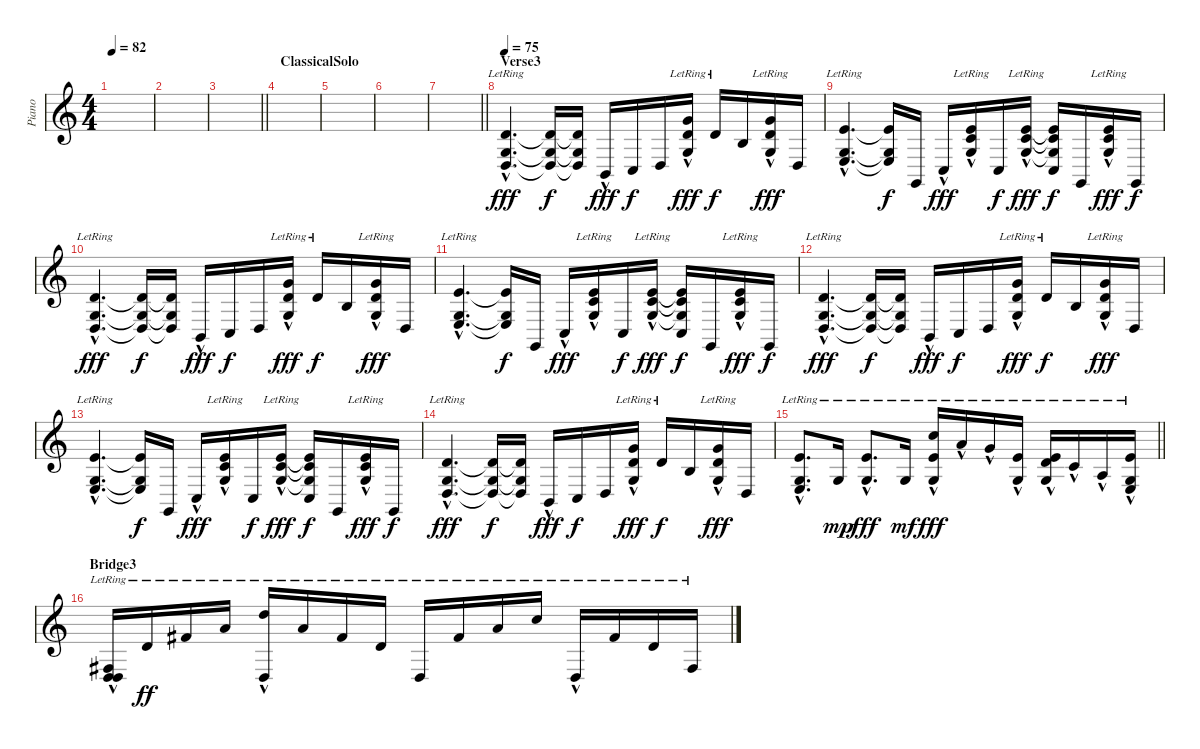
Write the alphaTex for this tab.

\track ("Piano" "Piano") {instrument acousticgrandpiano}
\staff {score}
\tuning (E4 B3 G3 D3 A2 E2) {hide}
\ts (4 4)
\tempo 82
\clef g2
\ks c
|
|
\barLineRight lightlight
|
\section ("" "ClassicalSolo")
|
|
|
\barLineRight lightlight
|
\section ("" "Verse3")
\tempo 75
(7.3{hac lr} 5.4{hac lr} 5.5{hac lr}).4{d dy fff} (7.3{t} 5.4{t} 5.5{t}).16{dy f} (7.3{t} 5.4{t} 5.5{t}).16 2.5{hac}.16{dy fff} 3.5.16{dy f} 0.4.16 (3.1{hac} 3.2{hac} 5.4{hac lr}).16{dy fff} 3.2{lr}.16{dy f} 4.3.16 (3.1{hac lr} 3.2{hac lr} 5.4{hac lr}).16{dy fff} 5.5.16 |
(5.2{hac lr} 0.3{hac lr} 2.4{hac lr}).4{d} (5.2{t} 0.3{t} 2.4{t}).16{dy f} 3.6.16 3.5{hac}.16{dy fff} (5.2{hac lr} 5.3{hac lr} 5.4{hac lr}).16 3.5.16{dy f} (5.2{hac} 5.3{hac} 5.4{hac lr}).16{dy fff} (5.2{t} 5.3{t} 5.4{t} 3.5).16{dy f} 3.6.16 (5.2{hac} 5.3{hac lr} 5.4{hac}).16{dy fff} 3.6.16{dy f} |
(7.3{hac lr} 5.4{hac lr} 5.5{hac lr}).4{d dy fff} (7.3{t} 5.4{t} 5.5{t}).16{dy f} (7.3{t} 5.4{t} 5.5{t}).16 2.5{hac}.16{dy fff} 3.5.16{dy f} 0.4.16 (3.1{hac} 3.2{hac} 5.4{hac lr}).16{dy fff} 3.2{lr}.16{dy f} 4.3.16 (3.1{hac lr} 3.2{hac lr} 5.4{hac lr}).16{dy fff} 5.5.16 |
(5.2{hac lr} 0.3{hac lr} 2.4{hac lr}).4{d} (5.2{t} 0.3{t} 2.4{t}).16{dy f} 3.6.16 3.5{hac}.16{dy fff} (5.2{hac lr} 5.3{hac lr} 5.4{hac lr}).16 3.5.16{dy f} (5.2{hac} 5.3{hac} 5.4{hac lr}).16{dy fff} (5.2{t} 5.3{t} 5.4{t} 3.5).16{dy f} 3.6.16 (5.2{hac} 5.3{hac lr} 5.4{hac}).16{dy fff} 3.6.16{dy f} |
(7.3{hac lr} 5.4{hac lr} 5.5{hac lr}).4{d dy fff} (7.3{t} 5.4{t} 5.5{t}).16{dy f} (7.3{t} 5.4{t} 5.5{t}).16 2.5{hac}.16{dy fff} 3.5.16{dy f} 0.4.16 (3.1{hac} 3.2{hac} 5.4{hac lr}).16{dy fff} 3.2{lr}.16{dy f} 4.3.16 (3.1{hac lr} 3.2{hac lr} 5.4{hac lr}).16{dy fff} 5.5.16 |
(5.2{hac lr} 0.3{hac lr} 2.4{hac lr}).4{d} (5.2{t} 0.3{t} 2.4{t}).16{dy f} 3.6.16 3.5{hac}.16{dy fff} (5.2{hac lr} 5.3{hac lr} 5.4{hac lr}).16 3.5.16{dy f} (5.2{hac} 5.3{hac} 5.4{hac lr}).16{dy fff} (5.2{t} 5.3{t} 5.4{t} 3.5).16{dy f} 3.6.16 (5.2{hac} 5.3{hac lr} 5.4{hac}).16{dy fff} 3.6.16{dy f} |
(7.3{hac lr} 5.4{hac lr} 5.5{hac lr}).4{d dy fff} (7.3{t} 5.4{t} 5.5{t}).16{dy f} (7.3{t} 5.4{t} 5.5{t}).16 2.5{hac}.16{dy fff} 3.5.16{dy f} 0.4.16 (3.1{hac} 3.2{hac} 5.4{hac lr}).16{dy fff} 3.2{lr}.16{dy f} 4.3.16 (3.1{hac lr} 3.2{hac lr} 5.4{hac lr}).16{dy fff} 5.5.16 |
\barLineRight lightlight
(5.2{hac lr} 0.3{hac lr} 2.4{hac lr}).8{d} 0.3{lr}.16{dy mp} (5.2{hac lr} 0.3{hac lr}).8{d dy fff} 0.3{lr}.16{dy mf} (8.1{hac lr} 5.2{hac lr} 0.3{hac lr}).16{dy fff} 5.1{hac lr}.16 3.1{hac lr}.16 (0.1{hac lr} 0.3{hac lr}).16 (0.1{hac lr} 3.2{hac lr} 0.3{hac lr}).16 5.3{hac lr}.16 2.3{hac lr}.16 (5.2{hac lr} 0.3{lr} 2.4{lr}).16 |
\section ("" "Bridge3")
(4.4{lr} 5.5{hac lr} 10.6{hac lr}).16 7.3{lr}.16{dy ff} 11.3{lr}.16 10.2{lr}.16 (10.1{lr} 5.5{hac lr}).16 10.2{lr}.16 11.3{lr}.16 7.3{lr}.16 0.4{lr}.16 7.2{lr}.16 5.1{lr}.16 8.1{lr}.16 5.5{hac lr}.16 7.2{lr}.16 7.3{lr}.16 4.4{lr}.16
